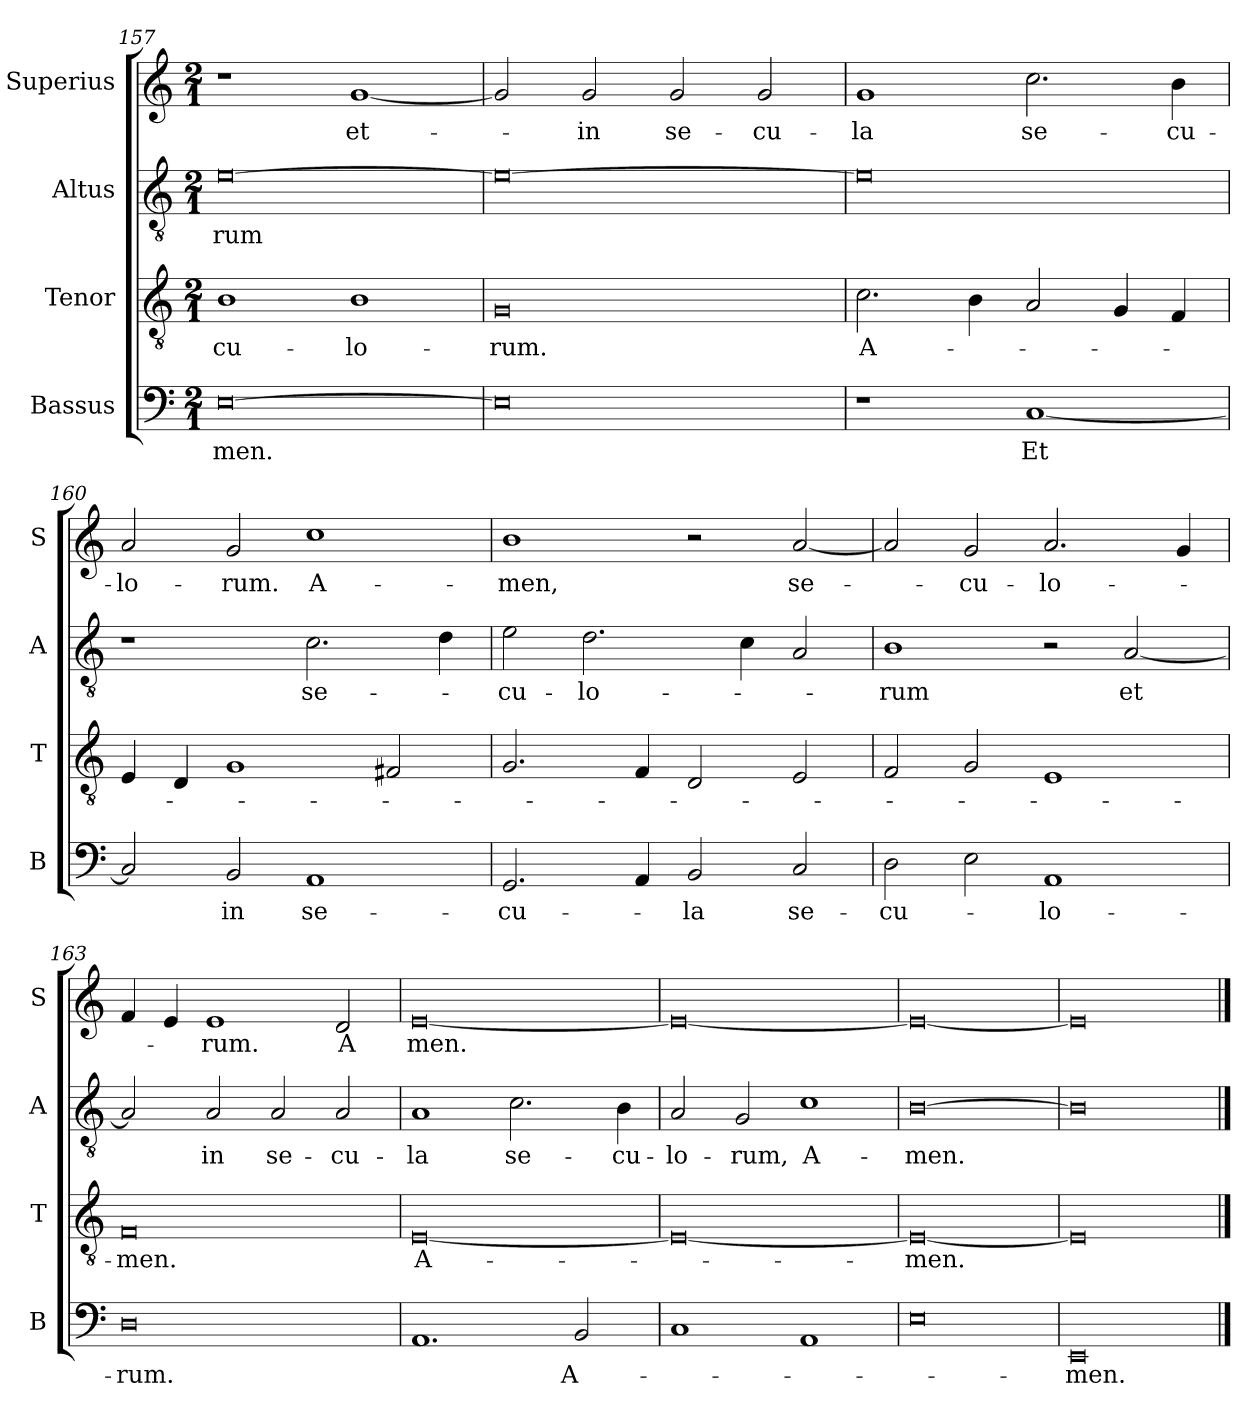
**kern	**text	**kern	**text	**kern	**text	**kern	**text
*part4	*part4	*part3	*part3	*part2	*part2	*part1	*part1
*staff4	*staff4	*staff3	*staff3	*staff2	*staff2	*staff1	*staff1
*I"Bassus	*	*I"Tenor	*	*I"Altus	*	*I"Superius	*
*I'B	*	*I'T	*	*I'A	*	*I'S	*
*clefF4	*	*clefGv2	*	*clefGv2	*	*clefG2	*
*k[]	*	*k[]	*	*k[]	*	*k[]	*
*M2/1	*	*M2/1	*	*M2/1	*	*M2/1	*
=157	=157	=157	=157	=157	=157	=157	=157
[0E	-men.	1B	-cu-	[0e	-rum	1r	.
.	.	1B	-lo-	.	.	[1g	et-
=158	=158	=158	=158	=158	=158	=158	=158
0E]	.	0G	-rum.	0e_	.	2g/]	.
.	.	.	.	.	.	2g/	-in
.	.	.	.	.	.	2g/	se-
.	.	.	.	.	.	2g/	-cu-
=159	=159	=159	=159	=159	=159	=159	=159
1r	.	2.c\	A-	0e]	.	1g	-la
.	.	4B\	.	.	.	.	.
[1C	Et	2A/	.	.	.	2.cc\	se-
.	.	4G/	.	.	.	.	.
.	.	4F/	.	.	.	4b\	-cu-
=160	=160	=160	=160	=160	=160	=160	=160
2C/]	.	4E/	.	1r	.	2a/	-lo-
.	.	4D/	.	.	.	.	.
2BB/	in	1G	.	.	.	2g/	-rum.
1AA	se-	.	.	2.c\	se-	1cc	A-
.	.	2F#X/	.	.	.	.	.
.	.	.	.	4d\	.	.	.
=161	=161	=161	=161	=161	=161	=161	=161
2.GG/	-cu-	2.G/	.	2e\	-cu-	1b	-men,
.	.	.	.	2.d\	-lo-	.	.
4AA/	.	4F/	.	.	.	.	.
2BB/	-la	2D/	.	.	.	2r	.
.	.	.	.	4c\	.	.	.
2C/	se-	2E/	.	2A/	.	[2a/	se-
=162	=162	=162	=162	=162	=162	=162	=162
2D\	-cu-	2F/	.	1B	-rum	2a/]	.
2E\	.	2G/	.	.	.	2g/	-cu-
1AA	-lo-	1E	.	2r	.	2.a/	-lo-
.	.	.	.	[2A/	et	.	.
.	.	.	.	.	.	4g/	.
=163	=163	=163	=163	=163	=163	=163	=163
0D	-rum.	0F	-men.	2A/]	.	4f/	.
.	.	.	.	.	.	4e/	.
.	.	.	.	2A/	in	1e	-rum.
.	.	.	.	2A/	se-	.	.
.	.	.	.	2A/	-cu-	2d/	A
=164	=164	=164	=164	=164	=164	=164	=164
1.AA	.	[0E	A-	1A	-la	[0e	men.
.	.	.	.	2.c\	se-	.	.
2BB/	A-	.	.	.	.	.	.
.	.	.	.	4B\	-cu-	.	.
=165	=165	=165	=165	=165	=165	=165	=165
1C	.	0E_	.	2A/	-lo-	0e_	.
.	.	.	.	2G/	-rum,	.	.
1AA	.	.	.	1c	A-	.	.
=166	=166	=166	=166	=166	=166	=166	=166
0E	.	0E_	-men.	[0B	-men.	0e_	.
=167	=167	=167	=167	=167	=167	=167	=167
0EE	-men.	0E]	.	0B]	.	0e]	.
==	==	==	==	==	==	==	==
*-	*-	*-	*-	*-	*-	*-	*-
